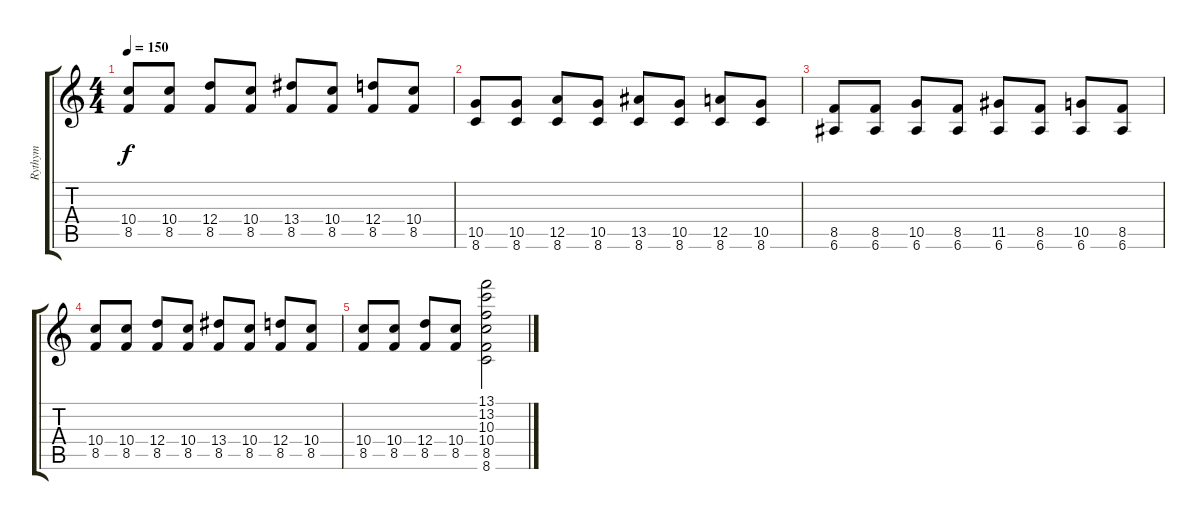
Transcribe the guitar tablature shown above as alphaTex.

\track ("Rythym" "Rythym") {instrument overdrivenguitar}
\staff {score tabs}
\tuning (E4 B3 G3 D3 A2 E2) {hide}
\ts (4 4)
\tempo 150
\clef g2
\ks c
(10.4 8.5).8{dy f} (10.4 8.5).8 (12.4 8.5).8 (10.4 8.5).8 (13.4 8.5).8 (10.4 8.5).8 (12.4 8.5).8 (10.4 8.5).8 |
(10.5 8.6).8 (10.5 8.6).8 (12.5 8.6).8 (10.5 8.6).8 (13.5 8.6).8 (10.5 8.6).8 (12.5 8.6).8 (10.5 8.6).8 |
(8.5 6.6).8 (8.5 6.6).8 (10.5 6.6).8 (8.5 6.6).8 (11.5 6.6).8 (8.5 6.6).8 (10.5 6.6).8 (8.5 6.6).8 |
(10.4 8.5).8 (10.4 8.5).8 (12.4 8.5).8 (10.4 8.5).8 (13.4 8.5).8 (10.4 8.5).8 (12.4 8.5).8 (10.4 8.5).8 |
(10.4 8.5).8 (10.4 8.5).8 (12.4 8.5).8 (10.4 8.5).8 (13.1 13.2 10.3 10.4 8.5 8.6).2
